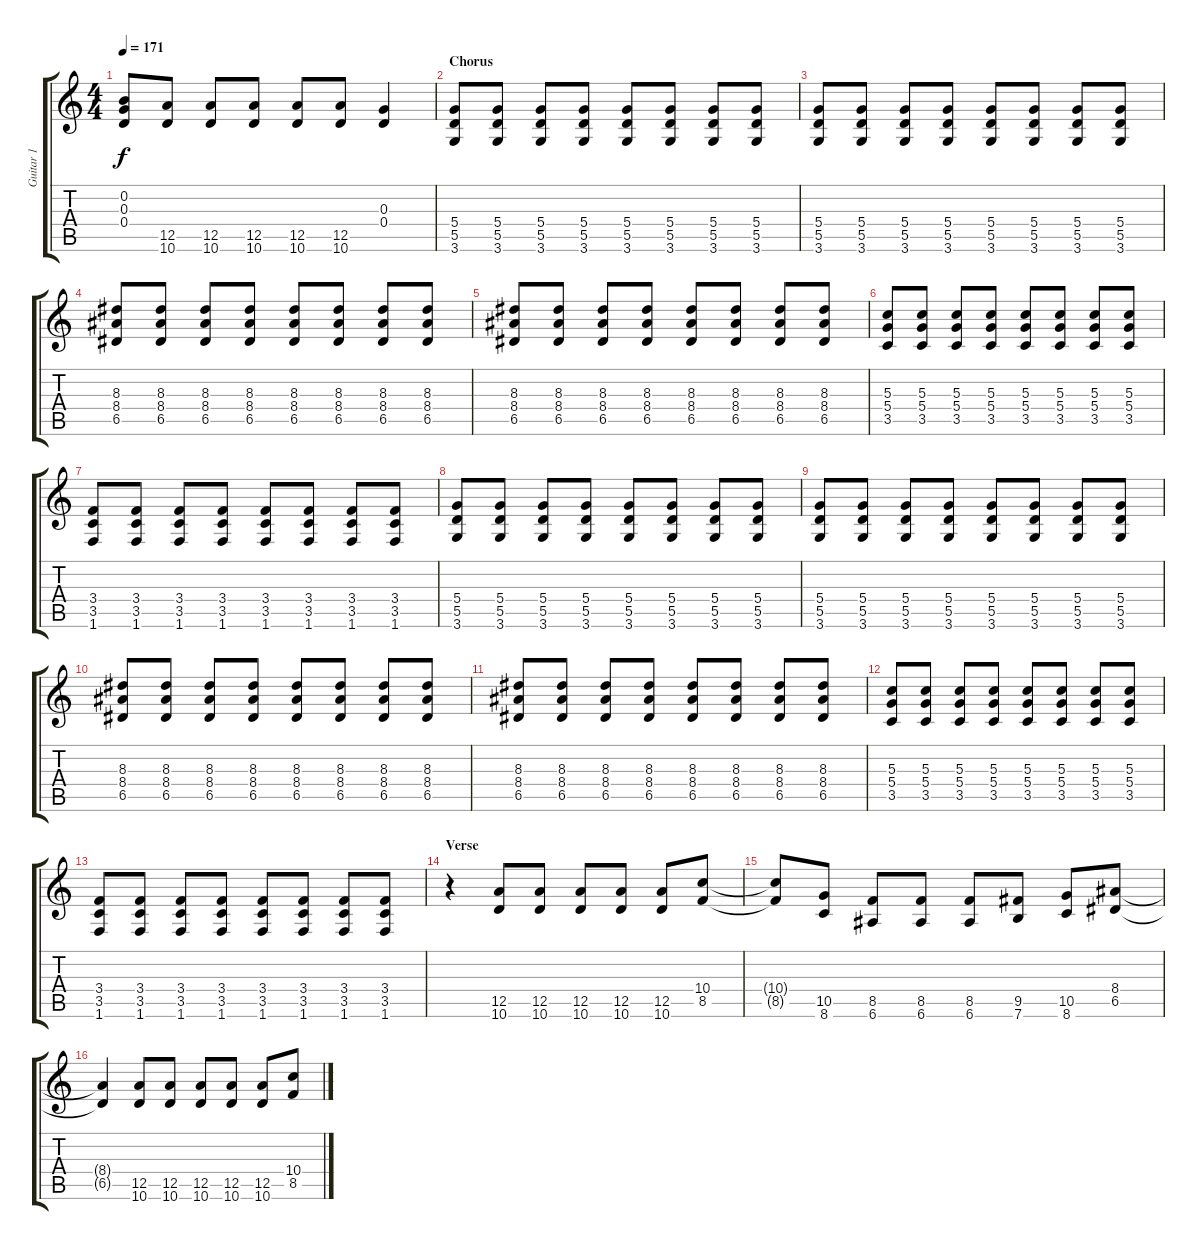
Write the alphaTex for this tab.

\track ("Guitar 1" "Guitar 1") {instrument distortionguitar}
\staff {score tabs}
\tuning (E4 B3 G3 D3 A2 E2) {hide}
\ts (4 4)
\tempo 171
\clef g2
\ks c
(0.2{t} 0.3{t} 0.4{t}).8{dy f} (12.5 10.6).8 (12.5 10.6).8 (12.5 10.6).8 (12.5 10.6).8 (12.5 10.6).8 (0.3 0.4).4 |
\section ("" "Chorus")
(5.4 5.5 3.6).8 (5.4 5.5 3.6).8 (5.4 5.5 3.6).8 (5.4 5.5 3.6).8 (5.4 5.5 3.6).8 (5.4 5.5 3.6).8 (5.4 5.5 3.6).8 (5.4 5.5 3.6).8 |
(5.4 5.5 3.6).8 (5.4 5.5 3.6).8 (5.4 5.5 3.6).8 (5.4 5.5 3.6).8 (5.4 5.5 3.6).8 (5.4 5.5 3.6).8 (5.4 5.5 3.6).8 (5.4 5.5 3.6).8 |
(8.3 8.4 6.5).8 (8.3 8.4 6.5).8 (8.3 8.4 6.5).8 (8.3 8.4 6.5).8 (8.3 8.4 6.5).8 (8.3 8.4 6.5).8 (8.3 8.4 6.5).8 (8.3 8.4 6.5).8 |
(8.3 8.4 6.5).8 (8.3 8.4 6.5).8 (8.3 8.4 6.5).8 (8.3 8.4 6.5).8 (8.3 8.4 6.5).8 (8.3 8.4 6.5).8 (8.3 8.4 6.5).8 (8.3 8.4 6.5).8 |
(5.3 5.4 3.5).8 (5.3 5.4 3.5).8 (5.3 5.4 3.5).8 (5.3 5.4 3.5).8 (5.3 5.4 3.5).8 (5.3 5.4 3.5).8 (5.3 5.4 3.5).8 (5.3 5.4 3.5).8 |
(3.4 3.5 1.6).8 (3.4 3.5 1.6).8 (3.4 3.5 1.6).8 (3.4 3.5 1.6).8 (3.4 3.5 1.6).8 (3.4 3.5 1.6).8 (3.4 3.5 1.6).8 (3.4 3.5 1.6).8 |
(5.4 5.5 3.6).8 (5.4 5.5 3.6).8 (5.4 5.5 3.6).8 (5.4 5.5 3.6).8 (5.4 5.5 3.6).8 (5.4 5.5 3.6).8 (5.4 5.5 3.6).8 (5.4 5.5 3.6).8 |
(5.4 5.5 3.6).8 (5.4 5.5 3.6).8 (5.4 5.5 3.6).8 (5.4 5.5 3.6).8 (5.4 5.5 3.6).8 (5.4 5.5 3.6).8 (5.4 5.5 3.6).8 (5.4 5.5 3.6).8 |
(8.3 8.4 6.5).8 (8.3 8.4 6.5).8 (8.3 8.4 6.5).8 (8.3 8.4 6.5).8 (8.3 8.4 6.5).8 (8.3 8.4 6.5).8 (8.3 8.4 6.5).8 (8.3 8.4 6.5).8 |
(8.3 8.4 6.5).8 (8.3 8.4 6.5).8 (8.3 8.4 6.5).8 (8.3 8.4 6.5).8 (8.3 8.4 6.5).8 (8.3 8.4 6.5).8 (8.3 8.4 6.5).8 (8.3 8.4 6.5).8 |
(5.3 5.4 3.5).8 (5.3 5.4 3.5).8 (5.3 5.4 3.5).8 (5.3 5.4 3.5).8 (5.3 5.4 3.5).8 (5.3 5.4 3.5).8 (5.3 5.4 3.5).8 (5.3 5.4 3.5).8 |
(3.4 3.5 1.6).8 (3.4 3.5 1.6).8 (3.4 3.5 1.6).8 (3.4 3.5 1.6).8 (3.4 3.5 1.6).8 (3.4 3.5 1.6).8 (3.4 3.5 1.6).8 (3.4 3.5 1.6).8 |
\section ("" "Verse")
r.4 (12.5 10.6).8 (12.5 10.6).8 (12.5 10.6).8 (12.5 10.6).8 (12.5 10.6).8 (10.4 8.5).8 |
(10.4{t} 8.5{t}).8 (10.5 8.6).8 (8.5 6.6).8 (8.5 6.6).8 (8.5 6.6).8 (9.5 7.6).8 (10.5 8.6).8 (8.4 6.5).8 |
(8.4{t} 6.5{t}).4 (12.5 10.6).8 (12.5 10.6).8 (12.5 10.6).8 (12.5 10.6).8 (12.5 10.6).8 (10.4 8.5).8
